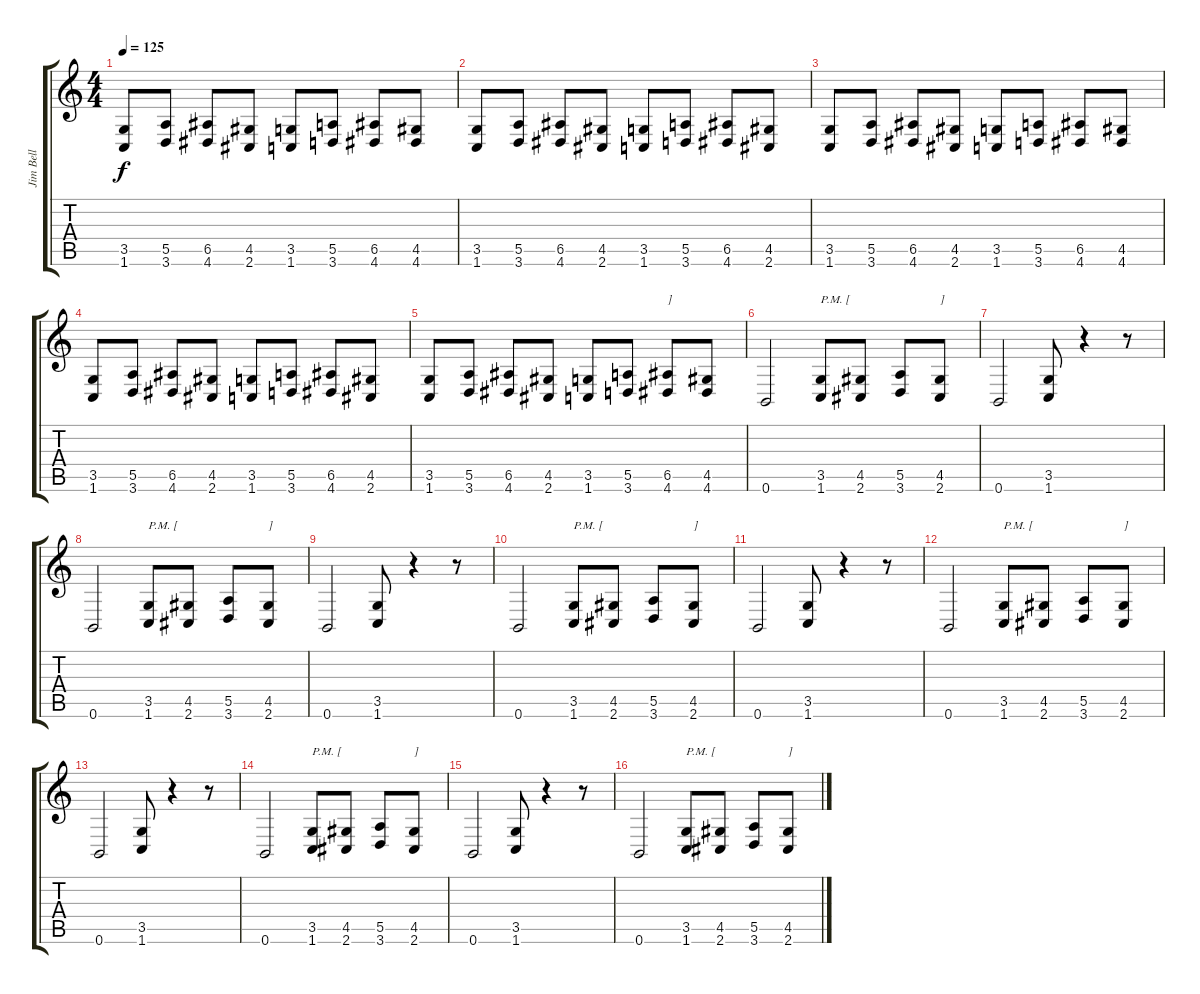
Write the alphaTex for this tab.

\track ("Jim Bell" "Jim Bell") {instrument overdrivenguitar}
\staff {score tabs}
\tuning (B3 Gb3 D3 A2 E2 B1) {hide}
\ts (4 4)
\tempo 125
\clef g2
\ks c
(3.5 1.6).8{dy f} (5.5 3.6).8 (6.5 4.6).8 (4.5 2.6).8 (3.5 1.6).8 (5.5 3.6).8 (6.5 4.6).8 (4.5 4.6).8 |
(3.5 1.6).8 (5.5 3.6).8 (6.5 4.6).8 (4.5 2.6).8 (3.5 1.6).8 (5.5 3.6).8 (6.5 4.6).8 (4.5 2.6).8 |
(3.5 1.6).8 (5.5 3.6).8 (6.5 4.6).8 (4.5 2.6).8 (3.5 1.6).8 (5.5 3.6).8 (6.5 4.6).8 (4.5 4.6).8 |
(3.5 1.6).8 (5.5 3.6).8 (6.5 4.6).8 (4.5 2.6).8 (3.5 1.6).8 (5.5 3.6).8 (6.5 4.6).8 (4.5 2.6).8 |
(3.5 1.6).8 (5.5 3.6).8 (6.5 4.6).8 (4.5 2.6).8 (3.5 1.6).8 (5.5 3.6).8 (6.5 4.6).8{txt "]"} (4.5 4.6).8 |
0.6.2 (3.5 1.6).8{txt "P.M. ["} (4.5 2.6).8 (5.5 3.6).8 (4.5 2.6).8{txt "]"} |
0.6.2 (3.5 1.6).8 r.4 r.8 |
0.6.2 (3.5 1.6).8{txt "P.M. ["} (4.5 2.6).8 (5.5 3.6).8 (4.5 2.6).8{txt "]"} |
0.6.2 (3.5 1.6).8 r.4 r.8 |
0.6.2 (3.5 1.6).8{txt "P.M. ["} (4.5 2.6).8 (5.5 3.6).8 (4.5 2.6).8{txt "]"} |
0.6.2 (3.5 1.6).8 r.4 r.8 |
0.6.2 (3.5 1.6).8{txt "P.M. ["} (4.5 2.6).8 (5.5 3.6).8 (4.5 2.6).8{txt "]"} |
0.6.2 (3.5 1.6).8 r.4 r.8 |
0.6.2 (3.5 1.6).8{txt "P.M. ["} (4.5 2.6).8 (5.5 3.6).8 (4.5 2.6).8{txt "]"} |
0.6.2 (3.5 1.6).8 r.4 r.8 |
0.6.2 (3.5 1.6).8{txt "P.M. ["} (4.5 2.6).8 (5.5 3.6).8 (4.5 2.6).8{txt "]"}
